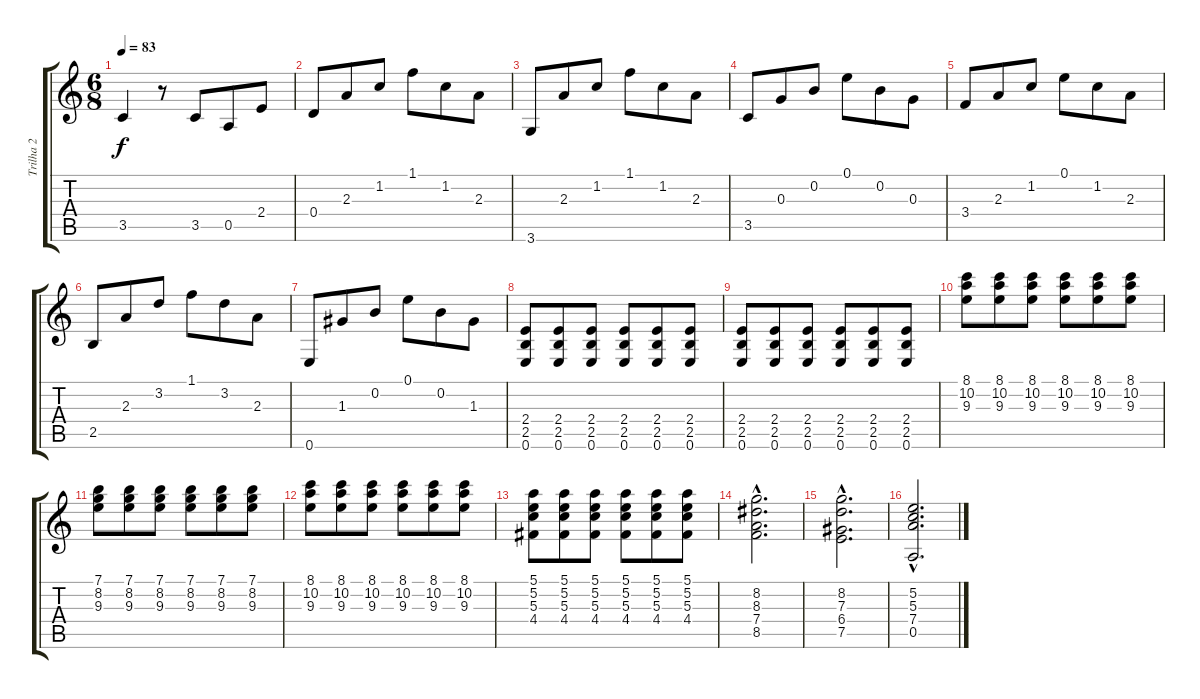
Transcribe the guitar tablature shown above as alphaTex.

\track ("Trilha 2" "Trilha 2") {instrument electricguitarjazz}
\staff {score tabs}
\tuning (E4 B3 G3 D3 A2 E2) {hide}
\ts (6 8)
\tempo 83
\clef g2
\ks c
3.5.4{dy f} r.8 3.5.8 0.5.8 2.4.8 |
0.4.8 2.3.8 1.2.8 1.1.8 1.2.8 2.3.8 |
3.6.8 2.3.8 1.2.8 1.1.8 1.2.8 2.3.8 |
3.5.8 0.3.8 0.2.8 0.1.8 0.2.8 0.3.8 |
3.4.8 2.3.8 1.2.8 0.1.8 1.2.8 2.3.8 |
2.5.8 2.3.8 3.2.8 1.1.8 3.2.8 2.3.8 |
0.6.8 1.3.8 0.2.8 0.1.8 0.2.8 1.3.8 |
(2.4 2.5 0.6).8 (2.4 2.5 0.6).8 (2.4 2.5 0.6).8 (2.4 2.5 0.6).8 (2.4 2.5 0.6).8 (2.4 2.5 0.6).8 |
(2.4 2.5 0.6).8 (2.4 2.5 0.6).8 (2.4 2.5 0.6).8 (2.4 2.5 0.6).8 (2.4 2.5 0.6).8 (2.4 2.5 0.6).8 |
(8.1 10.2 9.3).8 (8.1 10.2 9.3).8 (8.1 10.2 9.3).8 (8.1 10.2 9.3).8 (8.1 10.2 9.3).8 (8.1 10.2 9.3).8 |
(7.1 8.2 9.3).8 (7.1 8.2 9.3).8 (7.1 8.2 9.3).8 (7.1 8.2 9.3).8 (7.1 8.2 9.3).8 (7.1 8.2 9.3).8 |
(8.1 10.2 9.3).8 (8.1 10.2 9.3).8 (8.1 10.2 9.3).8 (8.1 10.2 9.3).8 (8.1 10.2 9.3).8 (8.1 10.2 9.3).8 |
(5.1 5.2 5.3 4.4).8 (5.1 5.2 5.3 4.4).8 (5.1 5.2 5.3 4.4).8 (5.1 5.2 5.3 4.4).8 (5.1 5.2 5.3 4.4).8 (5.1 5.2 5.3 4.4).8 |
(8.2{hac} 8.3{hac} 7.4{hac} 8.5{hac}).2{d} |
(8.2{hac} 7.3{hac} 6.4{hac} 7.5{hac}).2{d} |
(5.2{hac} 5.3{hac} 7.4{hac} 0.5{hac}).2{d}
